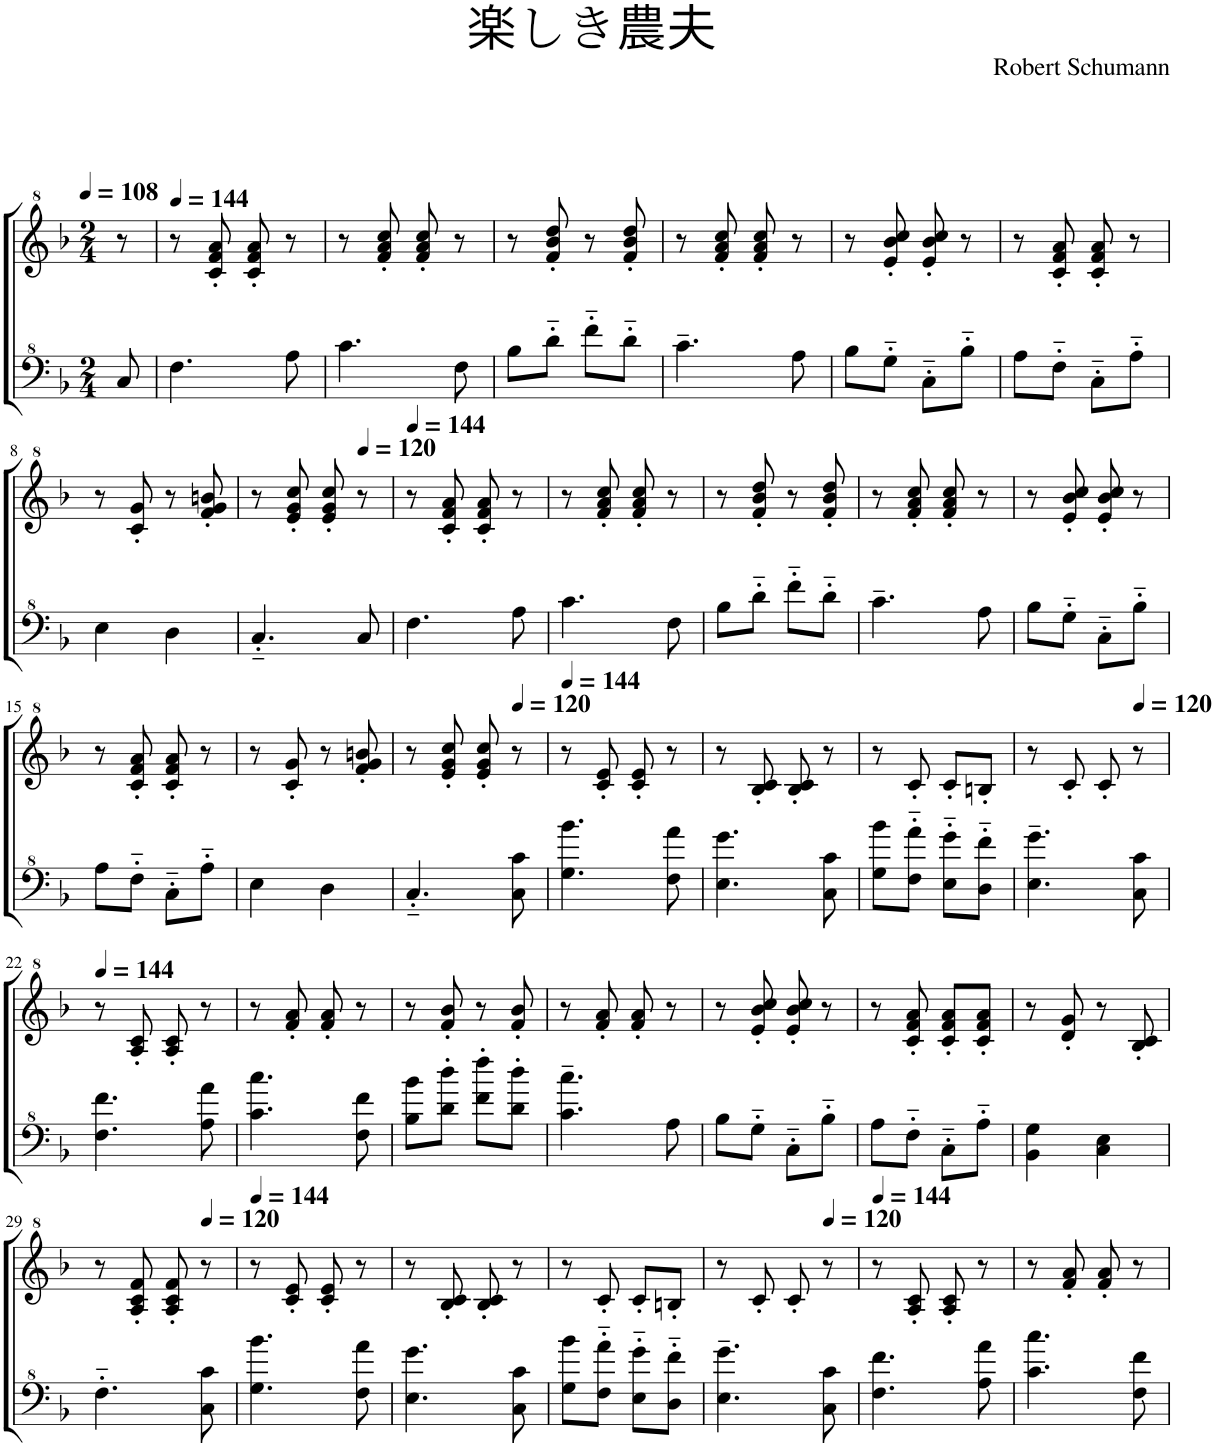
**kern	**kern
*part1	*part1
*staff2	*staff1
*I"Model III	*
*clefF^4	*clefG^2
*k[b-]	*k[b-]
*M2/4	*M2/4
*MM108	*MM108
=1	=1
8c/	8r
=2	=2
*	*MM144
4.f\	8r
.	8cc/' 8ff/' 8aa/'
.	8cc/' 8ff/' 8aa/'
8a\	8r
=3	=3
4.cc\	8r
.	8ff/' 8aa/' 8ccc/'
.	8ff/' 8aa/' 8ccc/'
8f\	8r
=4	=4
8b-\L	8r
8dd'~\J	8ff/' 8bb-/' 8ddd/'
8ff'~\L	8r
8dd'~\J	8ff/' 8bb-/' 8ddd/'
=5	=5
4.cc~\	8r
.	8ff/' 8aa/' 8ccc/'
.	8ff/' 8aa/' 8ccc/'
8a\	8r
=6	=6
8b-\L	8r
8g'~\J	8ee/' 8bb-/' 8ccc/'
8c'~\L	8ee/' 8bb-/' 8ccc/'
8b-'~\J	8r
=7	=7
8a\L	8r
8f'~\J	8cc/' 8ff/' 8aa/'
8c'~\L	8cc/' 8ff/' 8aa/'
8a'~\J	8r
!!LO:LB:g=z
=8	=8
4e\	8r
.	8cc/' 8gg/'
4d\	8r
.	8ff/' 8gg/' 8bbn/'
=9	=9
4.c'~/	8r
.	8ee/' 8gg/' 8ccc/'
.	8ee/' 8gg/' 8ccc/'
*	*MM120
8c/	8r
=10	=10
*	*MM144
4.f\	8r
.	8cc/' 8ff/' 8aa/'
.	8cc/' 8ff/' 8aa/'
8a\	8r
=11	=11
4.cc\	8r
.	8ff/' 8aa/' 8ccc/'
.	8ff/' 8aa/' 8ccc/'
8f\	8r
=12	=12
8b-\L	8r
8dd'~\J	8ff/' 8bb-/' 8ddd/'
8ff'~\L	8r
8dd'~\J	8ff/' 8bb-/' 8ddd/'
=13	=13
4.cc~\	8r
.	8ff/' 8aa/' 8ccc/'
.	8ff/' 8aa/' 8ccc/'
8a\	8r
=14	=14
8b-\L	8r
8g'~\J	8ee/' 8bb-/' 8ccc/'
8c'~\L	8ee/' 8bb-/' 8ccc/'
8b-'~\J	8r
!!LO:LB:g=z
=15	=15
8a\L	8r
8f'~\J	8cc/' 8ff/' 8aa/'
8c'~\L	8cc/' 8ff/' 8aa/'
8a'~\J	8r
=16	=16
4e\	8r
.	8cc/' 8gg/'
4d\	8r
.	8ff/' 8gg/' 8bbn/'
=17	=17
4.c'~/	8r
.	8ee/' 8gg/' 8ccc/'
.	8ee/' 8gg/' 8ccc/'
*	*MM120
8c\ 8cc\	8r
=18	=18
*	*MM144
4.g\ 4.bb-\	8r
.	8cc/' 8ee/'
.	8cc/' 8ee/'
8f\ 8aa\	8r
=19	=19
4.e\ 4.gg\	8r
.	8b-/' 8cc/'
.	8b-/' 8cc/'
8c\ 8cc\	8r
=20	=20
8g\ 8bb-\L	8r
8f\'~ 8aa\'~J	8cc'</
8e\'~ 8gg\'~L	8cc'</L
8d\'~ 8ff\'~J	8bn'</J
=21	=21
4.e\~ 4.gg\~	8r
.	8cc'/
.	8cc'/
*	*MM120
8c\ 8cc\	8r
!!LO:LB:g=z
=22	=22
*	*MM144
4.f\ 4.ff\	8r
.	8a/' 8cc/'
.	8a/' 8cc/'
8a\ 8aa\	8r
=23	=23
4.cc\ 4.ccc\	8r
.	8ff/' 8aa/'
.	8ff/' 8aa/'
8f\ 8ff\	8r
=24	=24
8b-\ 8bb-\L	8r
8dd\' 8ddd\'J	8ff/' 8bb-/'
8ff\' 8fff\'L	8r
8dd\' 8ddd\'J	8ff/' 8bb-/'
=25	=25
4.cc\~ 4.ccc\~	8r
.	8ff/' 8aa/'
.	8ff/' 8aa/'
8a\	8r
=26	=26
8b-\L	8r
8g'~\J	8ee/' 8bb-/' 8ccc/'
8c'~\L	8ee/' 8bb-/' 8ccc/'
8b-'~\J	8r
=27	=27
8a\L	8r
8f'~\J	8cc/' 8ff/' 8aa/'
8c'~\L	8cc/' 8ff/' 8aa/'L
8a'~\J	8cc/' 8ff/' 8aa/'J
=28	=28
4B-\ 4g\	8r
.	8dd/' 8gg/'
4c\ 4e\	8r
.	8b-/' 8cc/'
!!LO:LB:g=z
=29	=29
4.f'~\	8r
.	8a/' 8cc/' 8ff/'
.	8a/' 8cc/' 8ff/'
*	*MM120
8c\ 8cc\	8r
=30	=30
*	*MM144
4.g\ 4.bb-\	8r
.	8cc/' 8ee/'
.	8cc/' 8ee/'
8f\ 8aa\	8r
=31	=31
4.e\ 4.gg\	8r
.	8b-/' 8cc/'
.	8b-/' 8cc/'
8c\ 8cc\	8r
=32	=32
8g\ 8bb-\L	8r
8f\'~ 8aa\'~J	8cc'/
8e\'~ 8gg\'~L	8cc'/L
8d\'~ 8ff\'~J	8bn'/J
=33	=33
4.e\~ 4.gg\~	8r
.	8cc'/
.	8cc'/
*	*MM120
8c\ 8cc\	8r
=34	=34
*	*MM144
4.f\ 4.ff\	8r
.	8a/' 8cc/'
.	8a/' 8cc/'
8a\ 8aa\	8r
=35	=35
4.cc\ 4.ccc\	8r
.	8ff/' 8aa/'
.	8ff/' 8aa/'
8f\ 8ff\	8r
=	=
*-	*-
